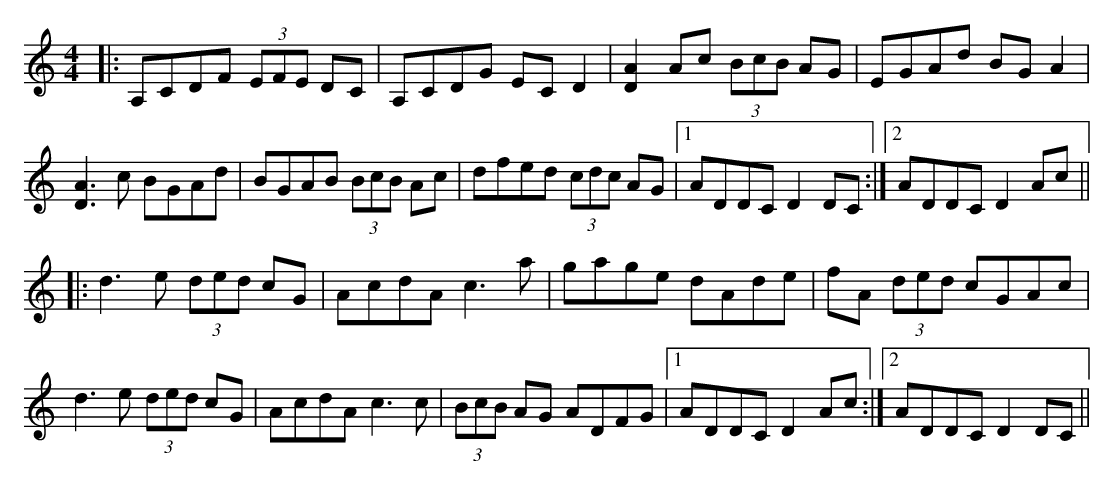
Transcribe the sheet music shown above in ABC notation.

X:1
M:4/4
K:C
|:A,CDF (3EFE DC|A,CDG EC D2|[AD]2 Ac (3BcB AG|EGAd BG A2|
[AD]3 c BGAd|BGAB (3BcB Ac|dfed (3cdc AG|1 ADDC D2 DC:|2 ADDC D2 Ac||
|:d3 e (3ded cG|AcdA c3 a|gage dAde|fA (3ded cGAc|
d3 e (3ded cG|AcdA c3 c|(3BcB AG ADFG|1 ADDC D2 Ac:|2 ADDC D2 DC||
